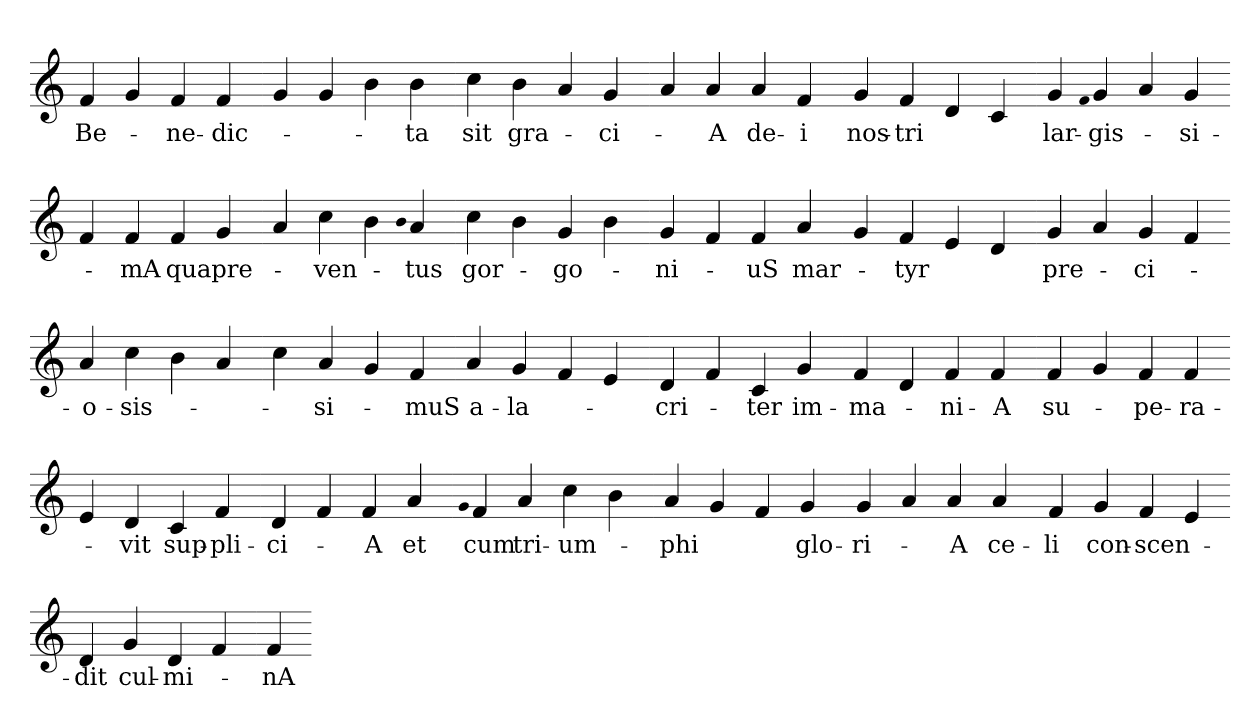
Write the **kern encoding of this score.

**kern	**text
*part1	*part1
*staff1	*staff1
*clefG2	*
=	=
4f	Be-
4g	.
4f	ne-
4f	dic-
=-	=-
4g	.
4g	.
4b	.
4b	ta
=-	=-
4cc	sit
4b	gra-
4a	.
4g	ci-
=-	=-
4a	.
4a	A
4a	de-
4f	i
=-	=-
4g	nos-
4f	tri
4d	.
4c	.
=-	=-
4g	lar-
qf	.
4g	gis-
4a	.
4g	si-
=-	=-
4f	.
4f	mA
4f	qua
4g	pre-
=-	=-
4a	.
4cc	ven-
4b	.
qb	.
4a	tus
=-	=-
4cc	gor-
4b	.
4g	go-
4b	.
=-	=-
4g	ni-
4f	.
4f	uS
4a	mar-
=-	=-
4g	.
4f	tyr
4e	.
4d	.
=-	=-
4g	pre-
4a	.
4g	ci-
4f	.
=-	=-
4a	o-
4cc	sis-
4b	.
4a	.
=-	=-
4cc	.
4a	si-
4g	.
4f	muS
=-	=-
4a	a-
4g	la-
4f	.
4e	.
=-	=-
4d	cri-
4f	.
4c	ter
4g	im-
=-	=-
4f	ma-
4d	.
4f	ni-
4f	A
=-	=-
4f	su-
4g	.
4f	pe-
4f	ra-
=-	=-
4e	.
4d	vit
4c	sup-
4f	pli-
=-	=-
4d	ci-
4f	.
4f	A
4a	et
=-	=-
qg	.
4f	cum
4a	tri-
4cc	um-
4b	.
=-	=-
4a	phi
4g	.
4f	.
4g	glo-
=-	=-
4g	ri-
4a	.
4a	A
4a	ce-
=-	=-
4f	li
4g	con-
4f	scen-
4e	.
=-	=-
4d	dit
4g	cul-
4d	mi-
4f	.
=-	=-
4f	nA
=-	=-
*-	*-
